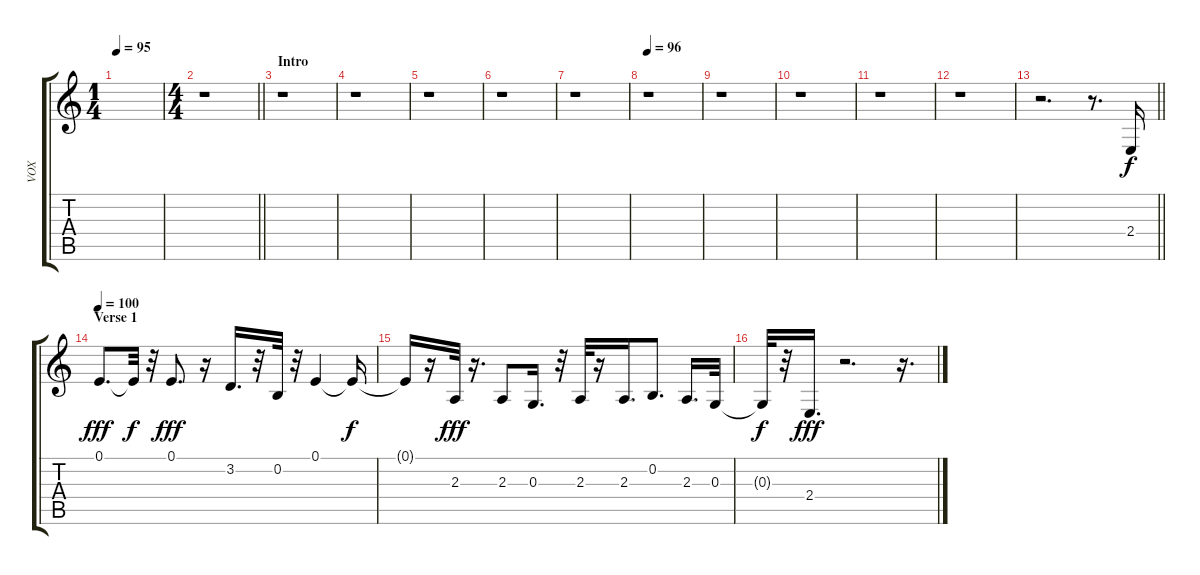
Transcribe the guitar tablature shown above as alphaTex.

\track ("VOX" "VOX") {instrument pad3polysynth}
\staff {score tabs}
\tuning (E4 B3 G3 D3 A2 E2) {hide}
\ts (1 4)
\tempo 95
\clef g2
\ks c
|
\ts (4 4)
\barLineRight lightlight
r.1 |
\section ("" "Intro")
r.1 |
r.1 |
r.1 |
r.1 |
r.1 |
\tempo 96
r.1 |
r.1 |
r.1 |
r.1 |
r.1 |
\barLineRight lightlight
r.2{d} r.8{d} 2.4.16{volume 10} |
\section ("" "Verse 1")
\tempo 100
0.1.8{d dy fff} 0.1{t}.32{dy f} r.32 0.1.8{d dy fff} r.16 3.2.16{d} r.32 0.2.32 r.32 0.1.4 0.1{t}.16{dy f} |
0.1{t}.16 r.16 2.3.32{dy fff} r.16{d} 2.3.8 0.3.16{d} r.32 2.3.32 r.16 2.3.16{d} 0.2.8{d} 2.3.16{d} 0.3.32 |
0.3{t}.32{dy f} r.32 2.4.16{d dy fff} r.2{d} r.16{d}
